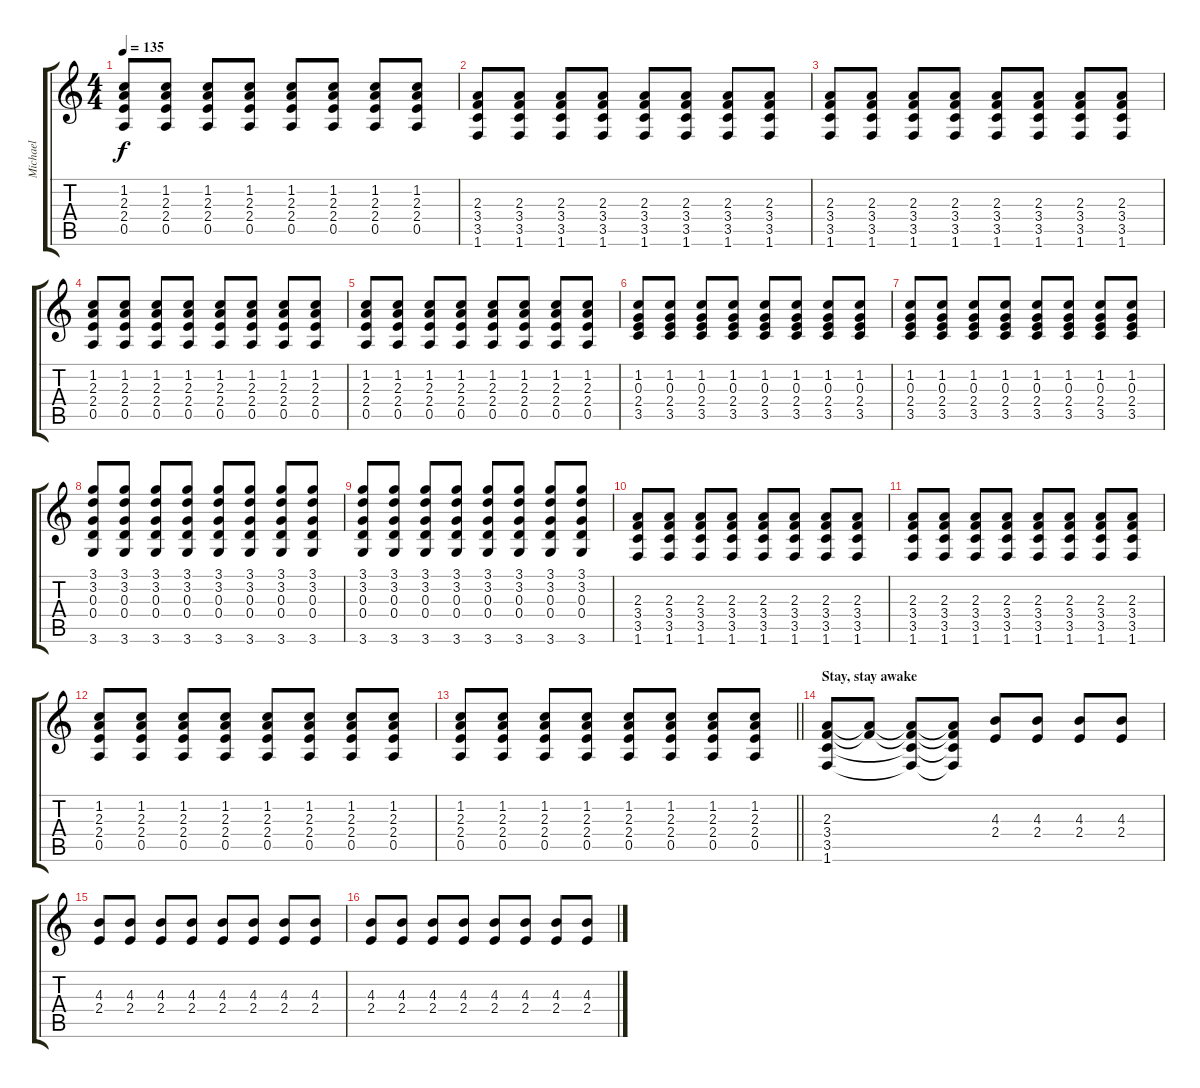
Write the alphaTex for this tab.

\track ("Michael" "Michael") {instrument electricguitarclean}
\staff {score tabs}
\tuning (E4 B3 G3 D3 A2 E2) {hide}
\ts (4 4)
\tempo 135
\clef g2
\ks c
(1.2 2.3 2.4 0.5).8{dy f} (1.2 2.3 2.4 0.5).8 (1.2 2.3 2.4 0.5).8 (1.2 2.3 2.4 0.5).8 (1.2 2.3 2.4 0.5).8 (1.2 2.3 2.4 0.5).8 (1.2 2.3 2.4 0.5).8 (1.2 2.3 2.4 0.5).8 |
(2.3 3.4 3.5 1.6).8 (2.3 3.4 3.5 1.6).8 (2.3 3.4 3.5 1.6).8 (2.3 3.4 3.5 1.6).8 (2.3 3.4 3.5 1.6).8 (2.3 3.4 3.5 1.6).8 (2.3 3.4 3.5 1.6).8 (2.3 3.4 3.5 1.6).8 |
(2.3 3.4 3.5 1.6).8 (2.3 3.4 3.5 1.6).8 (2.3 3.4 3.5 1.6).8 (2.3 3.4 3.5 1.6).8 (2.3 3.4 3.5 1.6).8 (2.3 3.4 3.5 1.6).8 (2.3 3.4 3.5 1.6).8 (2.3 3.4 3.5 1.6).8 |
(1.2 2.3 2.4 0.5).8 (1.2 2.3 2.4 0.5).8 (1.2 2.3 2.4 0.5).8 (1.2 2.3 2.4 0.5).8 (1.2 2.3 2.4 0.5).8 (1.2 2.3 2.4 0.5).8 (1.2 2.3 2.4 0.5).8 (1.2 2.3 2.4 0.5).8 |
(1.2 2.3 2.4 0.5).8 (1.2 2.3 2.4 0.5).8 (1.2 2.3 2.4 0.5).8 (1.2 2.3 2.4 0.5).8 (1.2 2.3 2.4 0.5).8 (1.2 2.3 2.4 0.5).8 (1.2 2.3 2.4 0.5).8 (1.2 2.3 2.4 0.5).8 |
(1.2 0.3 2.4 3.5).8 (1.2 0.3 2.4 3.5).8 (1.2 0.3 2.4 3.5).8 (1.2 0.3 2.4 3.5).8 (1.2 0.3 2.4 3.5).8 (1.2 0.3 2.4 3.5).8 (1.2 0.3 2.4 3.5).8 (1.2 0.3 2.4 3.5).8 |
(1.2 0.3 2.4 3.5).8 (1.2 0.3 2.4 3.5).8 (1.2 0.3 2.4 3.5).8 (1.2 0.3 2.4 3.5).8 (1.2 0.3 2.4 3.5).8 (1.2 0.3 2.4 3.5).8 (1.2 0.3 2.4 3.5).8 (1.2 0.3 2.4 3.5).8 |
(3.1 3.2 0.3 0.4 3.6).8 (3.1 3.2 0.3 0.4 3.6).8 (3.1 3.2 0.3 0.4 3.6).8 (3.1 3.2 0.3 0.4 3.6).8 (3.1 3.2 0.3 0.4 3.6).8 (3.1 3.2 0.3 0.4 3.6).8 (3.1 3.2 0.3 0.4 3.6).8 (3.1 3.2 0.3 0.4 3.6).8 |
(3.1 3.2 0.3 0.4 3.6).8 (3.1 3.2 0.3 0.4 3.6).8 (3.1 3.2 0.3 0.4 3.6).8 (3.1 3.2 0.3 0.4 3.6).8 (3.1 3.2 0.3 0.4 3.6).8 (3.1 3.2 0.3 0.4 3.6).8 (3.1 3.2 0.3 0.4 3.6).8 (3.1 3.2 0.3 0.4 3.6).8 |
(2.3 3.4 3.5 1.6).8 (2.3 3.4 3.5 1.6).8 (2.3 3.4 3.5 1.6).8 (2.3 3.4 3.5 1.6).8 (2.3 3.4 3.5 1.6).8 (2.3 3.4 3.5 1.6).8 (2.3 3.4 3.5 1.6).8 (2.3 3.4 3.5 1.6).8 |
(2.3 3.4 3.5 1.6).8 (2.3 3.4 3.5 1.6).8 (2.3 3.4 3.5 1.6).8 (2.3 3.4 3.5 1.6).8 (2.3 3.4 3.5 1.6).8 (2.3 3.4 3.5 1.6).8 (2.3 3.4 3.5 1.6).8 (2.3 3.4 3.5 1.6).8 |
(1.2 2.3 2.4 0.5).8 (1.2 2.3 2.4 0.5).8 (1.2 2.3 2.4 0.5).8 (1.2 2.3 2.4 0.5).8 (1.2 2.3 2.4 0.5).8 (1.2 2.3 2.4 0.5).8 (1.2 2.3 2.4 0.5).8 (1.2 2.3 2.4 0.5).8 |
\barLineRight lightlight
(1.2 2.3 2.4 0.5).8 (1.2 2.3 2.4 0.5).8 (1.2 2.3 2.4 0.5).8 (1.2 2.3 2.4 0.5).8 (1.2 2.3 2.4 0.5).8 (1.2 2.3 2.4 0.5).8 (1.2 2.3 2.4 0.5).8 (1.2 2.3 2.4 0.5).8 |
\section ("" "Stay, stay awake")
(2.3 3.4 3.5 1.6).8 (2.3{t} 3.4{t}).8 (2.3{t} 3.4{t} 3.5{t} 1.6{t}).8 (2.3{t} 3.4{t} 3.5{t} 1.6{t}).8 (4.3 2.4).8 (4.3 2.4).8 (4.3 2.4).8 (4.3 2.4).8 |
(4.3 2.4).8 (4.3 2.4).8 (4.3 2.4).8 (4.3 2.4).8 (4.3 2.4).8 (4.3 2.4).8 (4.3 2.4).8 (4.3 2.4).8 |
(4.3 2.4).8 (4.3 2.4).8 (4.3 2.4).8 (4.3 2.4).8 (4.3 2.4).8 (4.3 2.4).8 (4.3 2.4).8 (4.3 2.4).8
